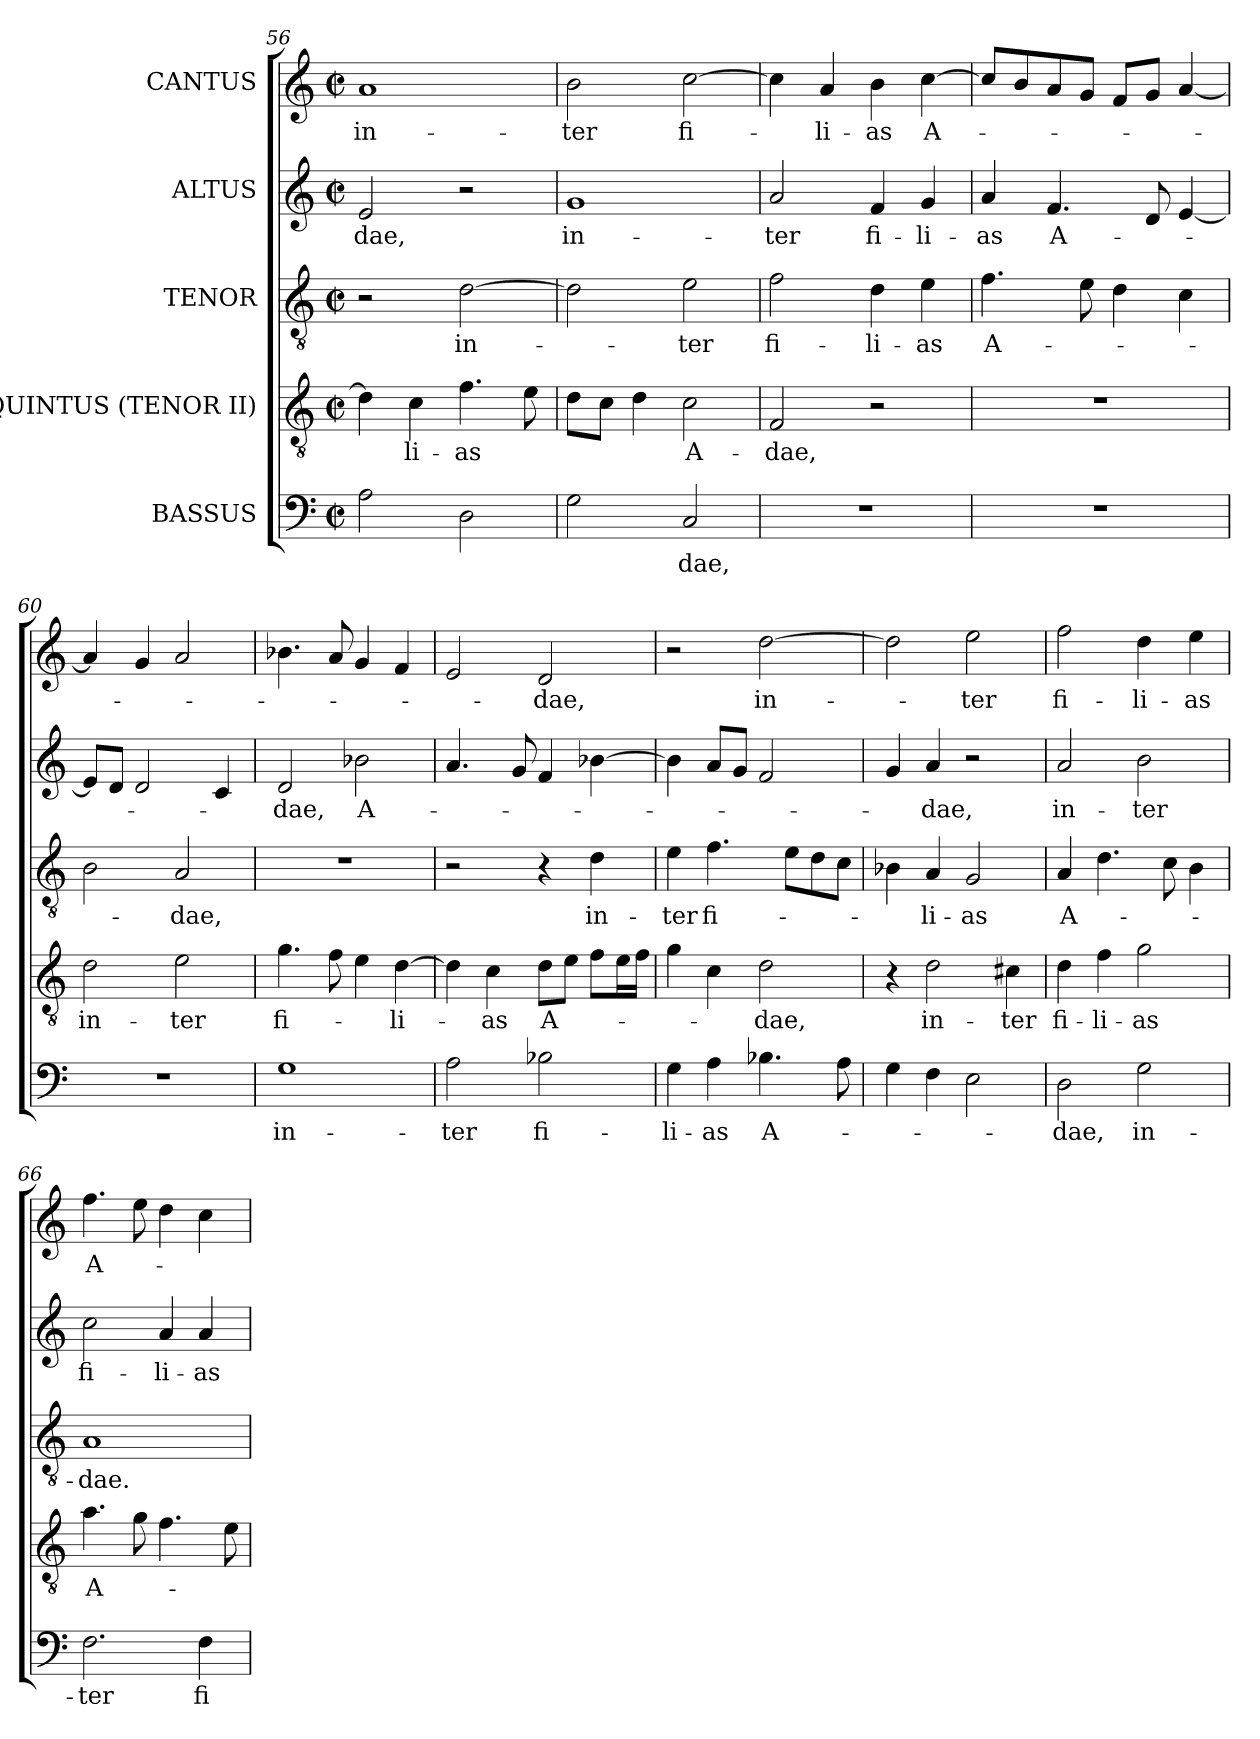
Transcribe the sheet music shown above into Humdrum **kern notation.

**kern	**text	**kern	**text	**kern	**text	**kern	**text	**kern	**text
*part5	*part5	*part4	*part4	*part3	*part3	*part2	*part2	*part1	*part1
*staff5	*staff5	*staff4	*staff4	*staff3	*staff3	*staff2	*staff2	*staff1	*staff1
*I"BASSUS	*	*I"QUINTUS (TENOR II)	*	*I"TENOR	*	*I"ALTUS	*	*I"CANTUS	*
*clefF4	*	*clefGv2	*	*clefGv2	*	*clefG2	*	*clefG2	*
*k[]	*	*k[]	*	*k[]	*	*k[]	*	*k[]	*
*C:	*	*C:	*	*C:	*	*C:	*	*C:	*
*M2/2	*	*M2/2	*	*M2/2	*	*M2/2	*	*M2/2	*
*met(c|)	*	*met(c|)	*	*met(c|)	*	*met(c|)	*	*met(c|)	*
=56	=56	=56	=56	=56	=56	=56	=56	=56	=56
2A\	.	4d\]	.	2r	.	2e/	-dae,	1a	in-
.	.	4c\	-li-	.	.	.	.	.	.
2D\	.	4.f\	-as	[2d\	in-	2r	.	.	.
.	.	8e\	.	.	.	.	.	.	.
!!LO:LB:g=z
=57	=57	=57	=57	=57	=57	=57	=57	=57	=57
2G\	.	8d\L	.	2d\]	.	1g	in-	2b\	-ter
.	.	8c\J	.	.	.	.	.	.	.
.	.	4d\	.	.	.	.	.	.	.
2C/	-dae,	2c\	A-	2e\	-ter	.	.	[2cc\	fi-
=58	=58	=58	=58	=58	=58	=58	=58	=58	=58
1r	.	2F/	-dae,	2f\	fi-	2a/	-ter	4cc\]	.
.	.	.	.	.	.	.	.	4a/	-li-
.	.	2r	.	4d\	-li-	4f/	fi-	4b\	-as
.	.	.	.	4e\	-as	4g/	-li-	[4cc\	A-
=59	=59	=59	=59	=59	=59	=59	=59	=59	=59
1r	.	1r	.	4.f\	A-	4a/	-as	8cc/L]	.
.	.	.	.	.	.	.	.	8b/	.
.	.	.	.	.	.	4.f/	A-	8a/	.
.	.	.	.	8e\	.	.	.	8g/J	.
.	.	.	.	4d\	.	.	.	8f/L	.
.	.	.	.	.	.	8d/	.	8g/J	.
.	.	.	.	4c\	.	[4e/	.	[4a/	.
=60	=60	=60	=60	=60	=60	=60	=60	=60	=60
1r	.	2d\	in-	2B\	.	8e/L]	.	4a/]	.
.	.	.	.	.	.	8d/J	.	.	.
.	.	.	.	.	.	2d/	.	4g/	.
.	.	2e\	-ter	2A/	-dae,	.	.	2a/	.
.	.	.	.	.	.	4c/	.	.	.
=61	=61	=61	=61	=61	=61	=61	=61	=61	=61
1G	in-	4.g\	fi-	1r	.	2d/	-dae,	4.b-X\	.
.	.	8f\	.	.	.	.	.	8a/	.
.	.	4e\	.	.	.	2b-X\	A-	4g/	.
.	.	[4d\	-li-	.	.	.	.	4f/	.
=62	=62	=62	=62	=62	=62	=62	=62	=62	=62
2A\	-ter	4d\]	.	2r	.	4.a/	.	2e/	.
.	.	4c\	-as	.	.	.	.	.	.
.	.	.	.	.	.	8g/	.	.	.
2B-X\	fi-	8d\L	A-	4r	.	4f/	.	2d/	-dae,
.	.	8e\J	.	.	.	.	.	.	.
.	.	8f\L	.	4d\	in-	[4b-X\	.	.	.
.	.	16e\L	.	.	.	.	.	.	.
.	.	16f\JJ	.	.	.	.	.	.	.
=63	=63	=63	=63	=63	=63	=63	=63	=63	=63
4G\	-li-	4g\	.	4e\	-ter	4b-\]	.	2r	.
4A\	-as	4c\	.	4.f\	fi-	8a/L	.	.	.
.	.	.	.	.	.	8g/J	.	.	.
4.B-X\	A-	2d\	-dae,	.	.	2f/	.	[2dd\	in-
.	.	.	.	8e\L	.	.	.	.	.
.	.	.	.	8d\	.	.	.	.	.
8A\	.	.	.	8c\J	.	.	.	.	.
=64	=64	=64	=64	=64	=64	=64	=64	=64	=64
4G\	.	4r	.	4B-X\	.	4g/	.	2dd\]	.
4F\	.	2d\	in-	4A/	-li-	4a/	-dae,	.	.
2E\	.	.	.	2G/	-as	2r	.	2ee\	-ter
.	.	4c#X\	-ter	.	.	.	.	.	.
!!LO:PB:g=z
=65	=65	=65	=65	=65	=65	=65	=65	=65	=65
2D\	-dae,	4d\	fi-	4A/	A-	2a/	in-	2ff\	fi-
.	.	4f\	-li-	4.d\	.	.	.	.	.
2G\	in-	2g\	-as	.	.	2b\	-ter	4dd\	-li-
.	.	.	.	8c\	.	.	.	.	.
.	.	.	.	4B\	.	.	.	4ee\	-as
=66	=66	=66	=66	=66	=66	=66	=66	=66	=66
2.F\	-ter	4.a\	A-	1A	-dae.	2cc\	fi-	4.ff\	A-
.	.	8g\	.	.	.	.	.	8ee\	.
.	.	4.f\	.	.	.	4a/	-li-	4dd\	.
4F\	fi-	.	.	.	.	4a/	-as	4cc\	.
.	.	8e\	.	.	.	.	.	.	.
=	=	=	=	=	=	=	=	=	=
*-	*-	*-	*-	*-	*-	*-	*-	*-	*-
